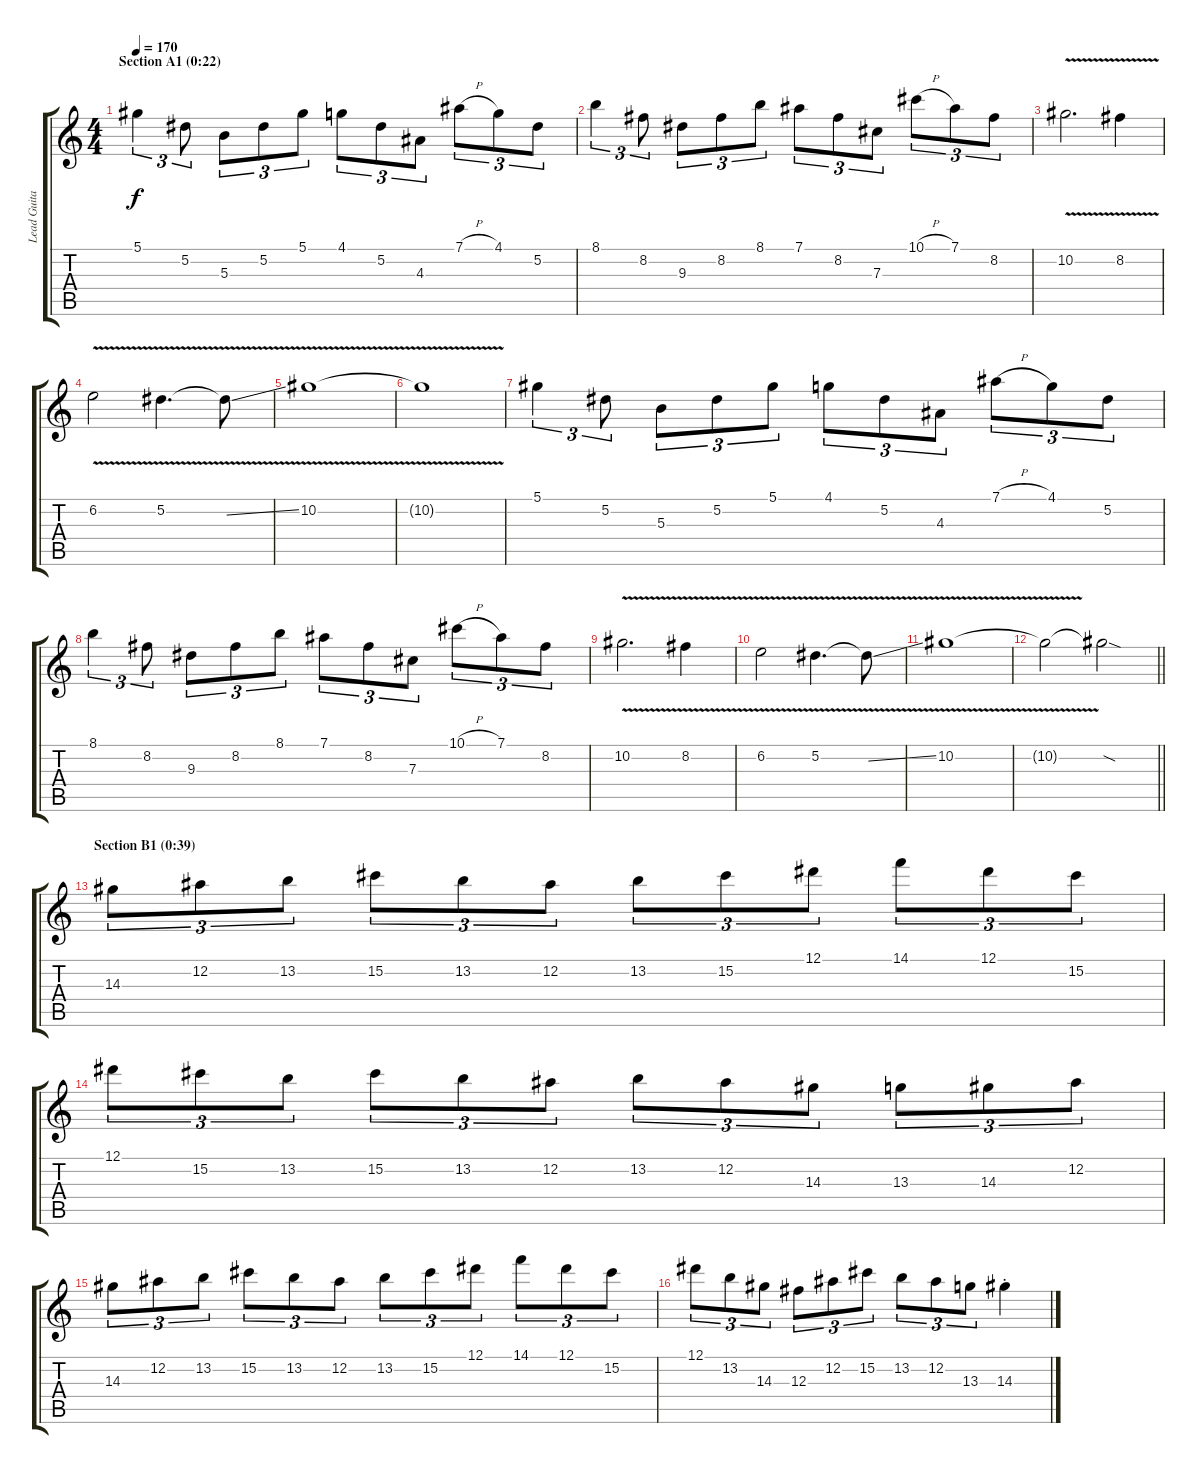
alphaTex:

\track ("Lead Guitar 1" "Lead Guita") {instrument distortionguitar}
\staff {score tabs}
\tuning (Eb4 Bb3 Gb3 Db3 Ab2 Eb2) {hide}
\ts (4 4)
\section ("" "Section A1 (0:22)")
\tempo 170
\clef g2
\ks c
5.1.4{tu (3 2) dy f} 5.2.8{tu (3 2)} 5.3.8{tu (3 2)} 5.2.8{tu (3 2)} 5.1.8{tu (3 2)} 4.1.8{tu (3 2)} 5.2.8{tu (3 2)} 4.3.8{tu (3 2)} 7.1{h}.8{tu (3 2)} 4.1.8{tu (3 2)} 5.2.8{tu (3 2)} |
8.1.4{tu (3 2)} 8.2.8{tu (3 2)} 9.3.8{tu (3 2)} 8.2.8{tu (3 2)} 8.1.8{tu (3 2)} 7.1.8{tu (3 2)} 8.2.8{tu (3 2)} 7.3.8{tu (3 2)} 10.1{h}.8{tu (3 2)} 7.1.8{tu (3 2)} 8.2.8{tu (3 2)} |
10.2{v}.2{d} 8.2{v}.4 |
6.2{v}.2 5.2{v}.4{d} 5.2{ss t}.8 |
10.2{v}.1 |
10.2{t}.1 |
5.1.4{tu (3 2)} 5.2.8{tu (3 2)} 5.3.8{tu (3 2)} 5.2.8{tu (3 2)} 5.1.8{tu (3 2)} 4.1.8{tu (3 2)} 5.2.8{tu (3 2)} 4.3.8{tu (3 2)} 7.1{h}.8{tu (3 2)} 4.1.8{tu (3 2)} 5.2.8{tu (3 2)} |
8.1.4{tu (3 2)} 8.2.8{tu (3 2)} 9.3.8{tu (3 2)} 8.2.8{tu (3 2)} 8.1.8{tu (3 2)} 7.1.8{tu (3 2)} 8.2.8{tu (3 2)} 7.3.8{tu (3 2)} 10.1{h}.8{tu (3 2)} 7.1.8{tu (3 2)} 8.2.8{tu (3 2)} |
10.2{v}.2{d} 8.2{v}.4 |
6.2{v}.2 5.2{v}.4{d} 5.2{ss t}.8 |
10.2{v}.1 |
\barLineRight lightlight
10.2{t}.2 10.2{sod t}.2 |
\section ("" "Section B1 (0:39)")
14.3.8{tu (3 2)} 12.2.8{tu (3 2)} 13.2.8{tu (3 2)} 15.2.8{tu (3 2)} 13.2.8{tu (3 2)} 12.2.8{tu (3 2)} 13.2.8{tu (3 2)} 15.2.8{tu (3 2)} 12.1.8{tu (3 2)} 14.1.8{tu (3 2)} 12.1.8{tu (3 2)} 15.2.8{tu (3 2)} |
12.1.8{tu (3 2)} 15.2.8{tu (3 2)} 13.2.8{tu (3 2)} 15.2.8{tu (3 2)} 13.2.8{tu (3 2)} 12.2.8{tu (3 2)} 13.2.8{tu (3 2)} 12.2.8{tu (3 2)} 14.3.8{tu (3 2)} 13.3.8{tu (3 2)} 14.3.8{tu (3 2)} 12.2.8{tu (3 2)} |
14.3.8{tu (3 2)} 12.2.8{tu (3 2)} 13.2.8{tu (3 2)} 15.2.8{tu (3 2)} 13.2.8{tu (3 2)} 12.2.8{tu (3 2)} 13.2.8{tu (3 2)} 15.2.8{tu (3 2)} 12.1.8{tu (3 2)} 14.1.8{tu (3 2)} 12.1.8{tu (3 2)} 15.2.8{tu (3 2)} |
12.1.8{tu (3 2)} 13.2.8{tu (3 2)} 14.3.8{tu (3 2)} 12.3.8{tu (3 2)} 12.2.8{tu (3 2)} 15.2.8{tu (3 2)} 13.2.8{tu (3 2)} 12.2.8{tu (3 2)} 13.3.8{tu (3 2)} 14.3{st}.4
